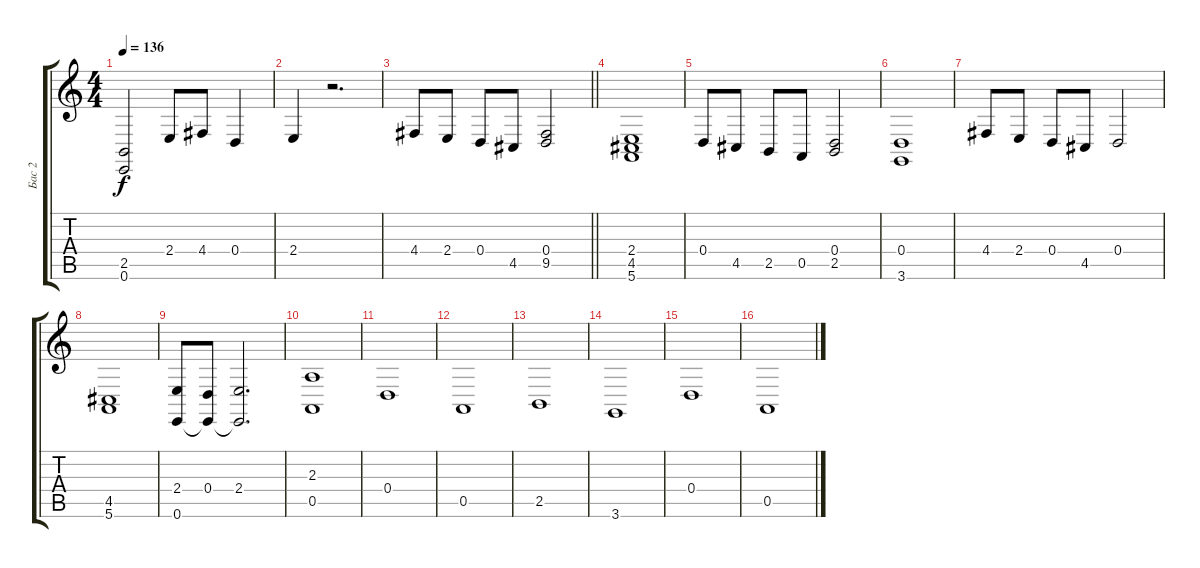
\track ("Бас 2" "Бас 2") {instrument stringensemble1}
\staff {score tabs}
\tuning (E4 B3 G3 D3 A2 E2) {hide}
\ts (4 4)
\tempo 136
\clef g2
\ks c
(2.5{t} 0.6{t}).2{dy f} 2.4.8 4.4.8 0.4.4 |
2.4.4 r.2{d} |
\barLineRight lightlight
4.4.8 2.4.8 0.4.8 4.5.8 (0.4 9.5).2 |
(2.4 4.5 5.6).1 |
0.4.8 4.5.8 2.5.8 0.5.8 (0.4 2.5).2 |
(0.4 3.6).1 |
4.4.8 2.4.8 0.4.8 4.5.8 0.4.2 |
(4.5 5.6).1 |
(2.4 0.6).8 (0.4 0.6{t}).8 (2.4 0.6{t}).2{d} |
(2.3 0.5).1 |
0.4.1 |
0.5.1 |
2.5.1 |
3.6.1 |
0.4.1 |
0.5.1
